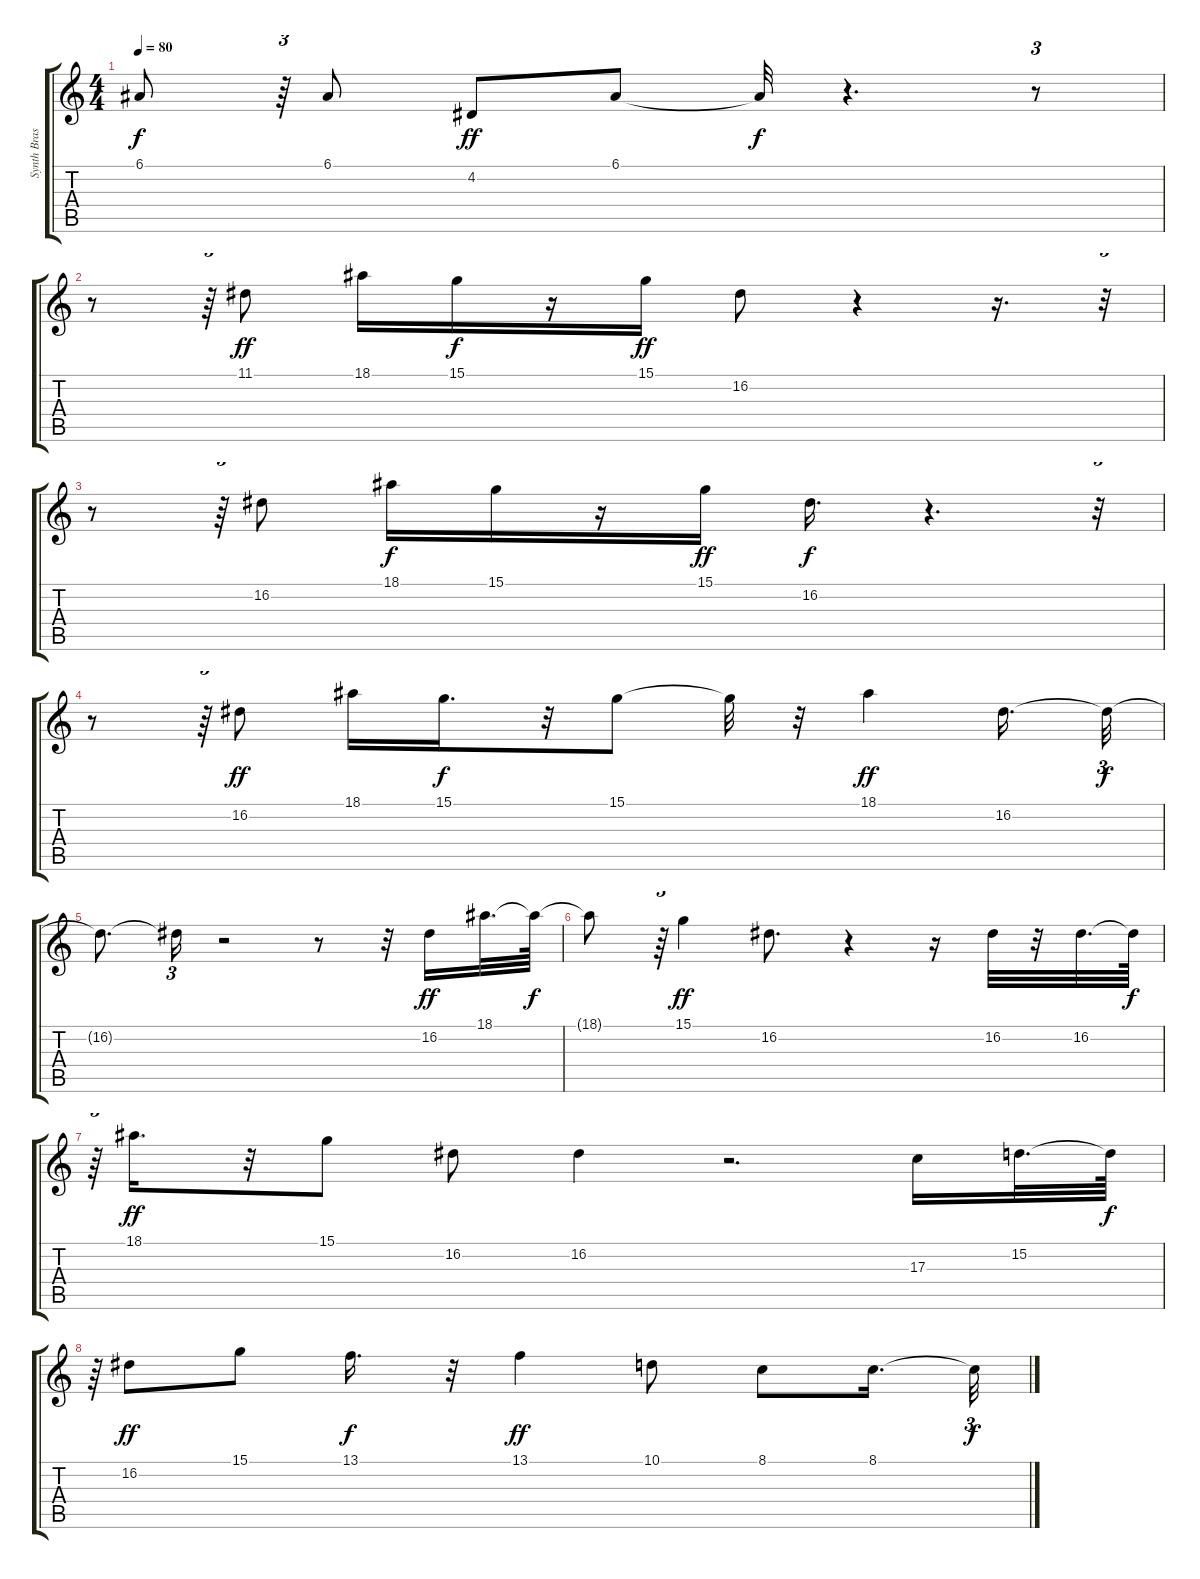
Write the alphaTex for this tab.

\track ("Synth Brass" "Synth Bras") {instrument synthbrass1}
\staff {score tabs}
\tuning (E4 B3 G3 D3 A2 E2) {hide}
\ts (4 4)
\tempo 80
\clef g2
\ks c
6.1{t}.8{dy f} r.64{tu (3 2)} 6.1.8 4.2.8{dy ff} 6.1.8 6.1{t}.32{dy f} r.4{d} r.8{tu (3 2)} |
r.8 r.64{tu (3 2)} 11.1.8{dy ff} 18.1.16 15.1.16{dy f} r.16 15.1.16{dy ff} 16.2.8 r.4 r.16{d} r.32{tu (3 2)} |
r.8 r.64{tu (3 2)} 16.2.8 18.1.16{dy f} 15.1.16 r.16 15.1.16{dy ff} 16.2.16{d dy f} r.4{d} r.32{tu (3 2)} |
r.8 r.64{tu (3 2)} 16.2.8{dy ff} 18.1.16 15.1.16{d dy f} r.32 15.1.8 15.1{t}.32 r.32 18.1.4{dy ff} 16.2.16{d} 16.2{t}.32{tu (3 2) dy f} |
16.2{t}.8{d} 16.2{t}.16{tu (3 2)} r.2 r.8 r.32 16.2.16{dy ff} 18.1.32{d} 18.1{t}.64{dy f} |
18.1{t}.8 r.64{tu (3 2)} 15.1.4{dy ff} 16.2.8{d} r.4 r.16 16.2.32 r.32 16.2.32{d} 16.2{t}.64{dy f} |
r.64{tu (3 2)} 18.1.16{d dy ff} r.32 15.1.8 16.2.8 16.2.4 r.2{d} 17.3.16 15.2.32{d} 15.2{t}.64{dy f} |
r.64{tu (3 2)} 16.2.8{dy ff} 15.1.8 13.1.16{d dy f} r.32 13.1.4{dy ff} 10.1.8 8.1.8 8.1.16{d} 8.1{t}.32{tu (3 2) dy f}
